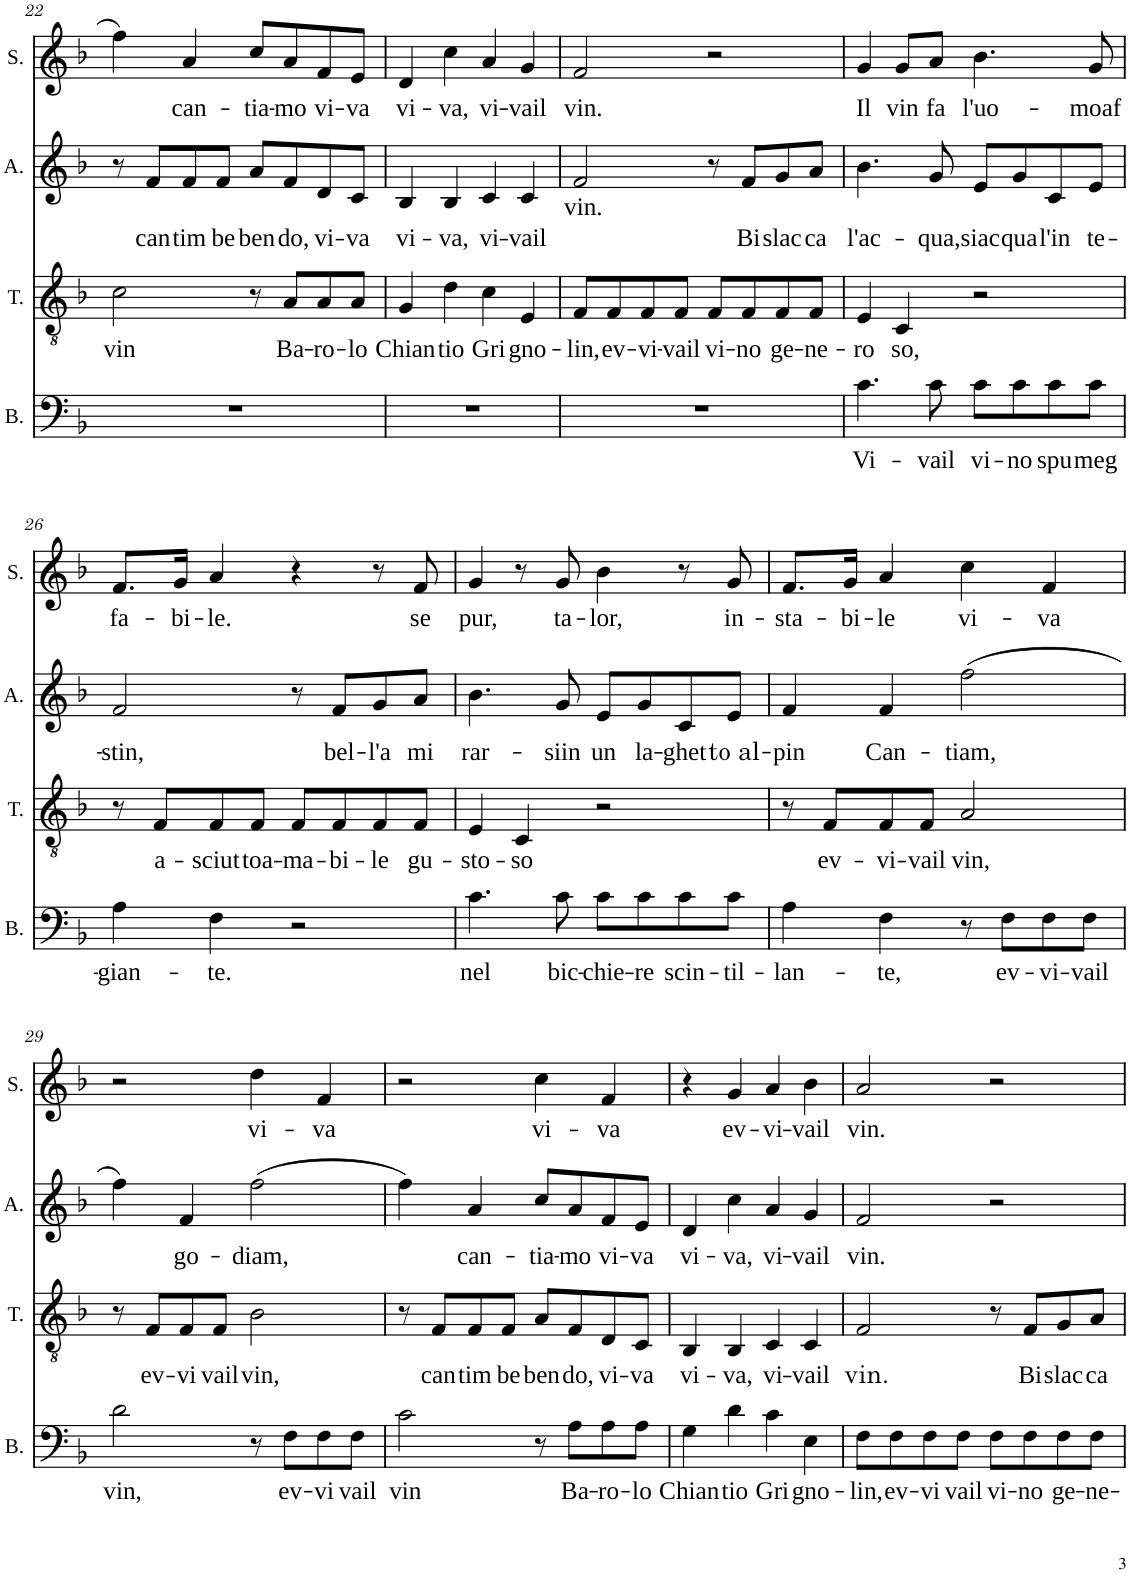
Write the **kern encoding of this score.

**kern	**text	**kern	**text	**kern	**text	**kern	**text
*part4	*part4	*part3	*part3	*part2	*part2	*part1	*part1
*staff4	*staff4	*staff3	*staff3	*staff2	*staff2	*staff1	*staff1
*I"Bass	*	*I"Tenor	*	*I"Alto	*	*I"Soprano	*
*I'B.	*	*I'T.	*	*I'A.	*	*I'S.	*
!!LO:PB:g=z
*clefF4	*	*clefGv2	*	*clefG2	*	*clefG2	*
*k[b-]	*	*k[b-]	*	*k[b-]	*	*k[b-]	*
*M4/4	*	*M4/4	*	*M4/4	*	*M4/4	*
*met(c|)	*	*met(c|)	*	*met(c|)	*	*met(c|)	*
=22	=22	=22	=22	=22	=22	=22	=22
!	!	!	!LO:LY:b	!	!	!	!
1r	.	2c\	vin	8r	.	4ff\	.
!	!	!	!	!	!LO:LY:b	!	!
.	.	.	.	8f/L	can-	.	.
!	!	!	!	!	!LO:LY:b	!	!LO:LY:b
.	.	.	.	8f/	-tim	4a/	can-
!	!	!	!	!	!LO:LY:b	!	!
.	.	.	.	8f/J	be-	.	.
!	!	!	!	!	!LO:LY:b	!	!LO:LY:b
.	.	8r	.	8a/L	-ben-	8cc/L	-tia-
!	!	!	!LO:LY:b	!	!LO:LY:b	!	!LO:LY:b
.	.	8A/L	Ba-	8f/	-do,	8a/	-mo
!	!	!	!LO:LY:b	!	!LO:LY:b	!	!LO:LY:b
.	.	8A/	-ro-	8d/	vi-	8f/	vi-
!	!	!	!LO:LY:b	!	!LO:LY:b	!	!LO:LY:b
.	.	8A/J	-lo	8c/J	-va	8e/J	-va
=23	=23	=23	=23	=23	=23	=23	=23
!	!	!	!LO:LY:b	!	!LO:LY:b	!	!LO:LY:b
1r	.	4G/	Chian-	4B-/	vi-	4d/	vi-
!	!	!	!LO:LY:b	!	!LO:LY:b	!	!LO:LY:b
.	.	4d\	-tio	4B-/	-va,	4cc\	-va,
!	!	!	!LO:LY:b	!	!LO:LY:b	!	!LO:LY:b
.	.	4c\	Gri-	4c/	vi-	4a/	vi-
!	!	!	!LO:LY:b	!	!LO:LY:b	!	!LO:LY:b
.	.	4E/	-gno-	4c/	-vail	4g/	-vail
=24	=24	=24	=24	=24	=24	=24	=24
!	!	!	!LO:LY:b	!	!LO:LY:b	!	!LO:LY:b
1r	.	8F/L	-lin,	2f/	vin.	2f/	vin.
!	!	!	!LO:LY:b	!	!	!	!
.	.	8F/	ev-	.	.	.	.
!	!	!	!LO:LY:b	!	!	!	!
.	.	8F/	-vi-	.	.	.	.
!	!	!	!LO:LY:b	!	!	!	!
.	.	8F/J	-vail	.	.	.	.
!	!	!	!LO:LY:b	!	!	!	!
.	.	8F/L	vi-	8r	.	2r	.
!	!	!	!LO:LY:b	!	!LO:LY:b	!	!
.	.	8F/	-no	8f/L	Bi-	.	.
!	!	!	!LO:LY:b	!	!LO:LY:b	!	!
.	.	8F/	ge-	8g/	-slac-	.	.
!	!	!	!LO:LY:b	!	!LO:LY:b	!	!
.	.	8F/J	-ne-	8a/J	-ca	.	.
=25	=25	=25	=25	=25	=25	=25	=25
!	!LO:LY:b	!	!LO:LY:b	!	!LO:LY:b	!	!LO:LY:b
4.c\	Vi-	4E/	ro	4.b-\	l'ac-	4g/	Il
!	!	!	!LO:LY:b	!	!	!	!LO:LY:b
.	.	4C/	so,	.	.	8g/L	vin
!	!LO:LY:b	!	!	!	!LO:LY:b	!	!LO:LY:b
8c\	-vail	.	.	8g/	-qua,	8a/J	fa
!	!LO:LY:b	!	!	!	!LO:LY:b	!	!LO:LY:b
8c\L	vi-	2r	.	8e/L	siac-	4.b-\	l'uo-
!	!LO:LY:b	!	!	!	!LO:LY:b	!	!
8c\	-no	.	.	8g/	-qua	.	.
!	!LO:LY:b	!	!	!	!LO:LY:b	!	!
8c\	spu-	.	.	8c/	l'in	.	.
!	!LO:LY:b	!	!	!	!LO:LY:b	!	!LO:LY:b
8c\J	-meg-	.	.	8e/J	te-	8g/	-moaf
!!LO:LB:g=z
=26	=26	=26	=26	=26	=26	=26	=26
!	!LO:LY:b	!	!	!	!LO:LY:b	!	!LO:LY:b
4A\	-gian-	8r	.	2f/	-stin,	8.f/L	fa-
!	!	!	!LO:LY:b	!	!	!	!
.	.	8F/L	a-	.	.	.	.
!	!	!	!	!	!	!	!LO:LY:b
.	.	.	.	.	.	16g/Jk	-bi-
!	!LO:LY:b	!	!LO:LY:b	!	!	!	!LO:LY:b
4F\	-te.	8F/	-sciut-	.	.	4a/	-le.
!	!	!	!LO:LY:b	!	!	!	!
.	.	8F/J	-toa-	.	.	.	.
!	!	!	!LO:LY:b	!	!	!	!
2r	.	8F/L	-ma-	8r	.	4r	.
!	!	!	!LO:LY:b	!	!LO:LY:b	!	!
.	.	8F/	-bi-	8f/L	bel-	.	.
!	!	!	!LO:LY:b	!	!LO:LY:b	!	!
.	.	8F/	-le	8g/	-l'a	8r	.
!	!	!	!LO:LY:b	!	!LO:LY:b	!	!LO:LY:b
.	.	8F/J	gu-	8a/J	mi	8f/	se
=27	=27	=27	=27	=27	=27	=27	=27
!	!LO:LY:b	!	!LO:LY:b	!	!LO:LY:b	!	!LO:LY:b
4.c\	nel	4E/	-sto-	4.b-\	rar-	4g/	pur,
!	!	!	!LO:LY:b	!	!	!	!
.	.	4C/	-so	.	.	8r	.
!	!LO:LY:b	!	!	!	!LO:LY:b	!	!LO:LY:b
8c\	bic-	.	.	8g/	-siin	8g/	ta-
!	!LO:LY:b	!	!	!	!LO:LY:b	!	!LO:LY:b
8c\L	-chie-	2r	.	8e/L	un	4b-\	-lor,
!	!LO:LY:b	!	!	!	!LO:LY:b	!	!
8c\	-re	.	.	8g/	la-	.	.
!	!LO:LY:b	!	!	!	!LO:LY:b	!	!
8c\	scin-	.	.	8c/	-ghet-	8r	.
!	!LO:LY:b	!	!	!	!LO:LY:b	!	!LO:LY:b
8c\J	-til-	.	.	8e/J	-to al-	8g/	in-
=28	=28	=28	=28	=28	=28	=28	=28
!	!LO:LY:b	!	!	!	!LO:LY:b	!	!LO:LY:b
4A\	-lan-	8r	.	4f/	-pin	8.f/L	-sta-
!	!	!	!LO:LY:b	!	!	!	!
.	.	8F/L	ev-	.	.	.	.
!	!	!	!	!	!	!	!LO:LY:b
.	.	.	.	.	.	16g/Jk	-bi-
!	!LO:LY:b	!	!LO:LY:b	!	!LO:LY:b	!	!LO:LY:b
4F\	-te,	8F/	-vi-	4f/	Can-	4a/	-le
!	!	!	!LO:LY:b	!	!	!	!
.	.	8F/J	-vail	.	.	.	.
!	!	!	!LO:LY:b	!	!LO:LY:b	!	!LO:LY:b
8r	.	2A/	vin,	(2ff\	-tiam,	4cc\	vi-
!	!LO:LY:b	!	!	!	!	!	!
8F\L	ev-	.	.	.	.	.	.
!	!LO:LY:b	!	!	!	!	!	!LO:LY:b
8F\	-vi-	.	.	.	.	4f/	-va
!	!LO:LY:b	!	!	!	!	!	!
8F\J	-vail	.	.	.	.	.	.
!!LO:LB:g=z
=29	=29	=29	=29	=29	=29	=29	=29
!	!LO:LY:b	!	!	!	!	!	!
2d\	vin,	8r	.	4ff\)	.	2r	.
!	!	!	!LO:LY:b	!	!	!	!
.	.	8F/L	ev-	.	.	.	.
!	!	!	!LO:LY:b	!	!LO:LY:b	!	!
.	.	8F/	-vi-	4f/	go-	.	.
!	!	!	!LO:LY:b	!	!	!	!
.	.	8F/J	-vail	.	.	.	.
!	!	!	!LO:LY:b	!	!LO:LY:b	!	!LO:LY:b
8r	.	2B-\	vin,	(2ff\	-diam,	4dd\	vi-
!	!LO:LY:b	!	!	!	!	!	!
8F\L	ev-	.	.	.	.	.	.
!	!LO:LY:b	!	!	!	!	!	!LO:LY:b
8F\	-vi-	.	.	.	.	4f/	-va
!	!LO:LY:b	!	!	!	!	!	!
8F\J	-vail	.	.	.	.	.	.
=30	=30	=30	=30	=30	=30	=30	=30
!	!LO:LY:b	!	!	!	!	!	!
2c\	vin	8r	.	4ff\)	.	2r	.
!	!	!	!LO:LY:b	!	!	!	!
.	.	8F/L	can-	.	.	.	.
!	!	!	!LO:LY:b	!	!LO:LY:b	!	!
.	.	8F/	-tim	4a/	can-	.	.
!	!	!	!LO:LY:b	!	!	!	!
.	.	8F/J	be-	.	.	.	.
!	!	!	!LO:LY:b	!	!LO:LY:b	!	!LO:LY:b
8r	.	8A/L	-ben-	8cc/L	-tia-	4cc\	vi-
!	!LO:LY:b	!	!LO:LY:b	!	!LO:LY:b	!	!
8A\L	Ba-	8F/	-do,	8a/	-mo	.	.
!	!LO:LY:b	!	!LO:LY:b	!	!LO:LY:b	!	!LO:LY:b
8A\	-ro-	8D/	vi-	8f/	vi-	4f/	-va
!	!LO:LY:b	!	!LO:LY:b	!	!LO:LY:b	!	!
8A\J	-lo	8C/J	-va	8e/J	-va	.	.
=31	=31	=31	=31	=31	=31	=31	=31
!	!LO:LY:b	!	!LO:LY:b	!	!LO:LY:b	!	!
4G\	Chian-	4BB-/	vi-	4d/	vi-	4r	.
!	!LO:LY:b	!	!LO:LY:b	!	!LO:LY:b	!	!LO:LY:b
4d\	-tio	4BB-/	-va,	4cc\	-va,	4g/	ev-
!	!LO:LY:b	!	!LO:LY:b	!	!LO:LY:b	!	!LO:LY:b
4c\	Gri-	4C/	vi-	4a/	vi-	4a/	-vi-
!	!LO:LY:b	!	!LO:LY:b	!	!LO:LY:b	!	!LO:LY:b
4E\	-gno-	4C/	-vail	4g/	-vail	4b-\	-vail
=32	=32	=32	=32	=32	=32	=32	=32
!	!LO:LY:b	!	!LO:LY:b	!	!LO:LY:b	!	!LO:LY:b
8F\L	-lin,	2F/	vin.	2f/	vin.	2a/	vin.
!	!LO:LY:b	!	!	!	!	!	!
8F\	ev-	.	.	.	.	.	.
!	!LO:LY:b	!	!	!	!	!	!
8F\	-vi-	.	.	.	.	.	.
!	!LO:LY:b	!	!	!	!	!	!
8F\J	-vail	.	.	.	.	.	.
!	!LO:LY:b	!	!	!	!	!	!
8F\L	vi-	8r	.	2r	.	2r	.
!	!LO:LY:b	!	!LO:LY:b	!	!	!	!
8F\	-no	8F/L	Bi-	.	.	.	.
!	!LO:LY:b	!	!LO:LY:b	!	!	!	!
8F\	ge-	8G/	-slac-	.	.	.	.
!	!LO:LY:b	!	!LO:LY:b	!	!	!	!
8F\J	-ne-	8A/J	-ca	.	.	.	.
=	=	=	=	=	=	=	=
*-	*-	*-	*-	*-	*-	*-	*-
